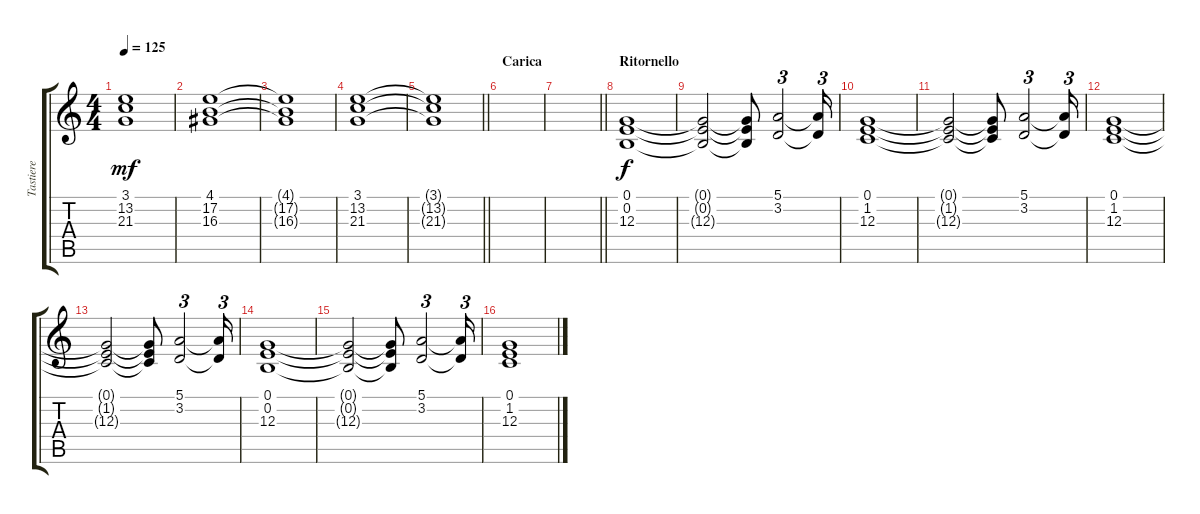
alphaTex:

\track ("Tastiere" "Tastiere") {instrument pad2warm}
\staff {score tabs}
\tuning (E4 B3 G3 D3 A2 E2) {hide}
\ts (4 4)
\tempo 125
\clef g2
\ks c
(3.1{t} 13.2{t} 21.3{t}).1{dy mf} |
(4.1 17.2 16.3).1 |
(4.1{t} 17.2{t} 16.3{t}).1 |
(3.1 13.2 21.3).1 |
\barLineRight lightlight
(3.1{t} 13.2{t} 21.3{t}).1 |
\section ("" "Carica")
|
\barLineRight lightlight
|
\section ("" "Ritornello")
(0.1 0.2 12.3).1{dy f} |
(0.1{t} 0.2{t} 12.3{t}).2 (0.1{t} 0.2{t} 12.3{t}).8 (5.1 3.2).2{tu (3 2)} (5.1{t} 3.2{t}).16{tu (3 2)} |
(0.1 1.2 12.3).1 |
(0.1{t} 1.2{t} 12.3{t}).2 (0.1{t} 1.2{t} 12.3{t}).8 (5.1 3.2).2{tu (3 2)} (5.1{t} 3.2{t}).16{tu (3 2)} |
(0.1 1.2 12.3).1 |
(0.1{t} 1.2{t} 12.3{t}).2 (0.1{t} 1.2{t} 12.3{t}).8 (5.1 3.2).2{tu (3 2)} (5.1{t} 3.2{t}).16{tu (3 2)} |
(0.1 0.2 12.3).1 |
(0.1{t} 0.2{t} 12.3{t}).2 (0.1{t} 0.2{t} 12.3{t}).8 (5.1 3.2).2{tu (3 2)} (5.1{t} 3.2{t}).16{tu (3 2)} |
(0.1 1.2 12.3).1
